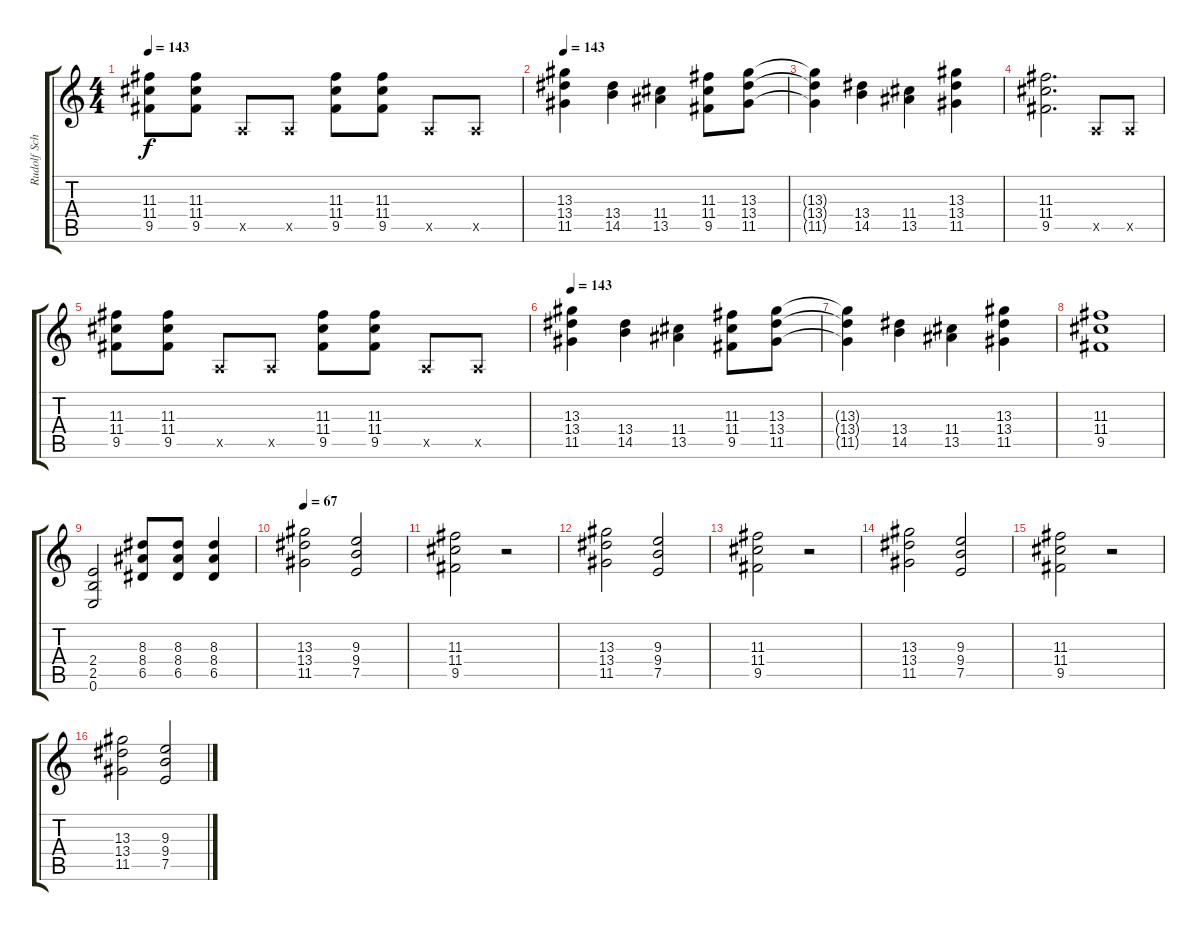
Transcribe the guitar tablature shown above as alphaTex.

\track ("Rudolf Scheneker" "Rudolf Sch") {instrument electricguitarclean}
\staff {score tabs}
\tuning (E4 B3 G3 D3 A2 E2) {hide}
\ts (4 4)
\tempo 143
\clef g2
\ks c
(11.3 11.4 9.5).8{dy f} (11.3 11.4 9.5).8 0.5{x}.8 0.5{x}.8 (11.3 11.4 9.5).8 (11.3 11.4 9.5).8 0.5{x}.8 0.5{x}.8 |
\tempo 143
(13.3 13.4 11.5).4{instrument overdrivenguitar} (13.4 14.5).4 (11.4 13.5).4 (11.3 11.4 9.5).8 (13.3 13.4 11.5).8 |
(13.3{t} 13.4{t} 11.5{t}).4 (13.4 14.5).4 (11.4 13.5).4 (13.3 13.4 11.5).4 |
(11.3 11.4 9.5).2{d} 0.5{x}.8 0.5{x}.8 |
(11.3 11.4 9.5).8 (11.3 11.4 9.5).8 0.5{x}.8 0.5{x}.8 (11.3 11.4 9.5).8 (11.3 11.4 9.5).8 0.5{x}.8 0.5{x}.8 |
\tempo 143
(13.3 13.4 11.5).4{instrument overdrivenguitar} (13.4 14.5).4 (11.4 13.5).4 (11.3 11.4 9.5).8 (13.3 13.4 11.5).8 |
(13.3{t} 13.4{t} 11.5{t}).4 (13.4 14.5).4 (11.4 13.5).4 (13.3 13.4 11.5).4 |
(11.3 11.4 9.5).1 |
(2.4 2.5 0.6).2 (8.3 8.4 6.5).8 (8.3 8.4 6.5).8 (8.3 8.4 6.5).4 |
\tempo 67
(13.3 13.4 11.5).2 (9.3 9.4 7.5).2 |
(11.3 11.4 9.5).2 r.2 |
(13.3 13.4 11.5).2 (9.3 9.4 7.5).2 |
(11.3 11.4 9.5).2 r.2 |
(13.3 13.4 11.5).2 (9.3 9.4 7.5).2 |
(11.3 11.4 9.5).2 r.2 |
(13.3 13.4 11.5).2 (9.3 9.4 7.5).2
